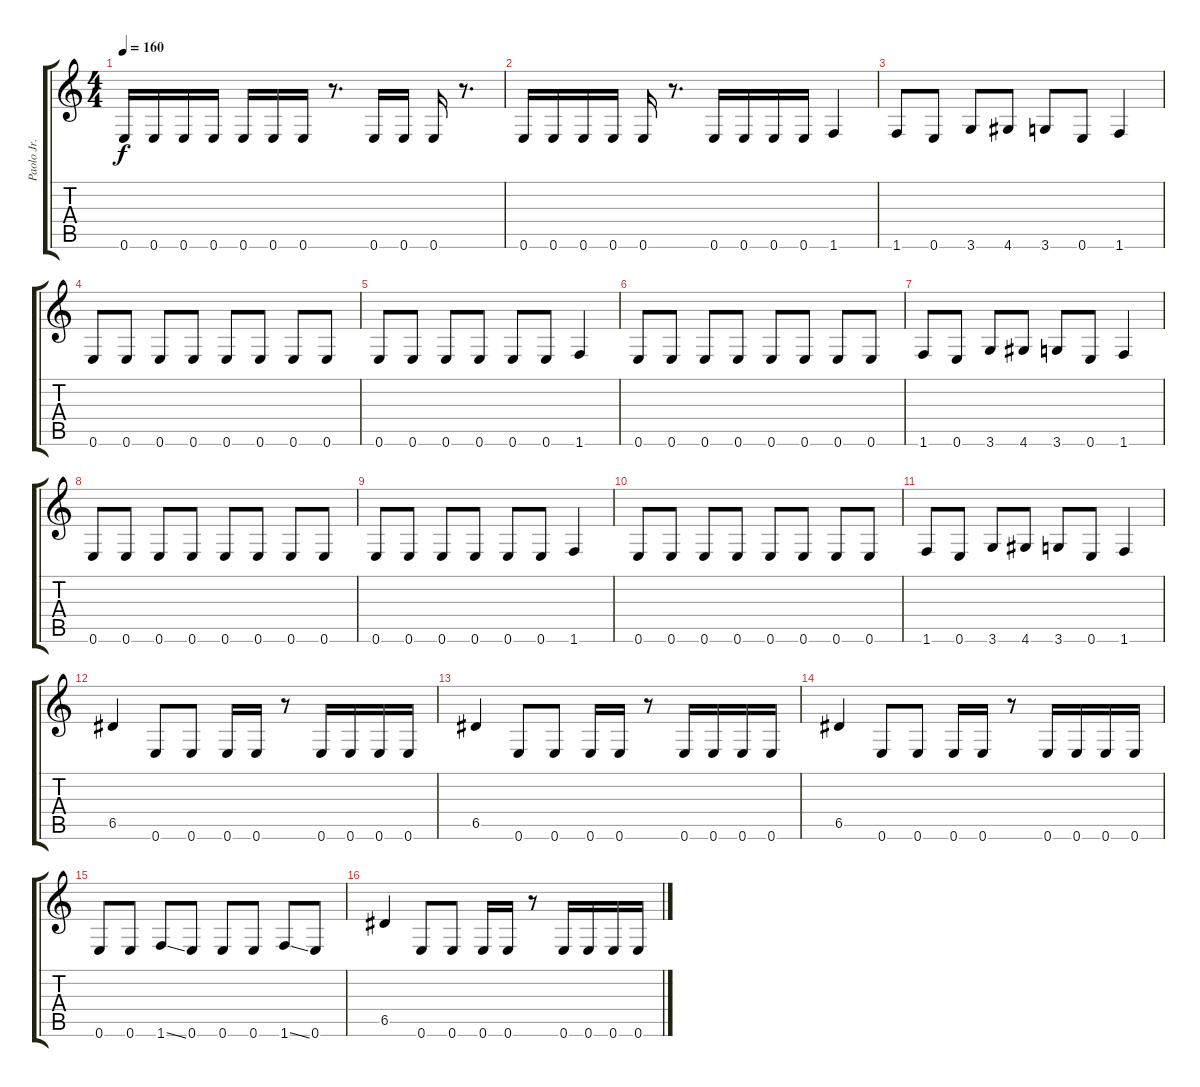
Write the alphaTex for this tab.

\track ("Paolo Jr." "Paolo Jr.") {instrument electricbasspick}
\staff {score tabs}
\tuning (E4 B3 G3 D3 A2 E2) {hide}
\ts (4 4)
\tempo 160
\clef g2
\ks c
0.6.16{dy f} 0.6.16 0.6.16 0.6.16 0.6.16 0.6.16 0.6.16 r.8{d} 0.6.16 0.6.16 0.6.16 r.8{d} |
0.6.16 0.6.16 0.6.16 0.6.16 0.6.16 r.8{d} 0.6.16 0.6.16 0.6.16 0.6.16 1.6.4 |
1.6.8 0.6.8 3.6.8 4.6.8 3.6.8 0.6.8 1.6.4 |
0.6.8 0.6.8 0.6.8 0.6.8 0.6.8 0.6.8 0.6.8 0.6.8 |
0.6.8 0.6.8 0.6.8 0.6.8 0.6.8 0.6.8 1.6.4 |
0.6.8 0.6.8 0.6.8 0.6.8 0.6.8 0.6.8 0.6.8 0.6.8 |
1.6.8 0.6.8 3.6.8 4.6.8 3.6.8 0.6.8 1.6.4 |
0.6.8 0.6.8 0.6.8 0.6.8 0.6.8 0.6.8 0.6.8 0.6.8 |
0.6.8 0.6.8 0.6.8 0.6.8 0.6.8 0.6.8 1.6.4 |
0.6.8 0.6.8 0.6.8 0.6.8 0.6.8 0.6.8 0.6.8 0.6.8 |
1.6.8 0.6.8 3.6.8 4.6.8 3.6.8 0.6.8 1.6.4 |
6.5.4 0.6.8 0.6.8 0.6.16 0.6.16 r.8 0.6.16 0.6.16 0.6.16 0.6.16 |
6.5.4 0.6.8 0.6.8 0.6.16 0.6.16 r.8 0.6.16 0.6.16 0.6.16 0.6.16 |
6.5.4 0.6.8 0.6.8 0.6.16 0.6.16 r.8 0.6.16 0.6.16 0.6.16 0.6.16 |
0.6.8 0.6.8 1.6{ss}.8 0.6.8 0.6.8 0.6.8 1.6{ss}.8 0.6.8 |
6.5.4 0.6.8 0.6.8 0.6.16 0.6.16 r.8 0.6.16 0.6.16 0.6.16 0.6.16
